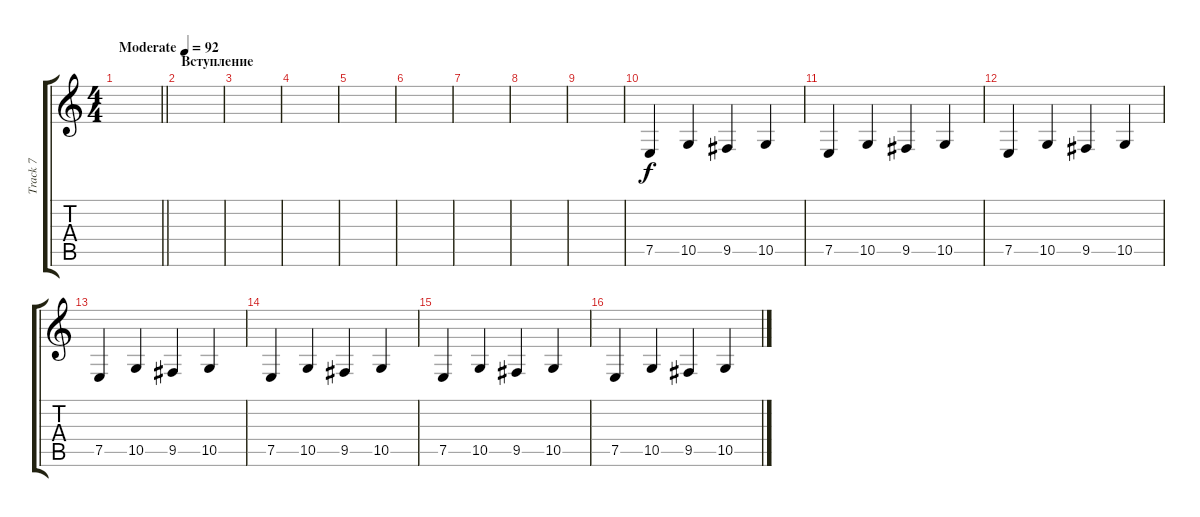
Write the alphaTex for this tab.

\track ("Track 7" "Track 7") {instrument violin}
\staff {score tabs}
\tuning (E4 B3 G3 D3 A2 E2) {hide}
\ts (4 4)
\tempo (92 "Moderate")
\clef g2
\barLineRight lightlight
\ks c
|
\section ("" "Вступление")
|
|
|
|
|
|
|
|
7.5.4 10.5.4 9.5.4 10.5.4 |
7.5.4 10.5.4 9.5.4 10.5.4 |
7.5.4 10.5.4 9.5.4 10.5.4 |
7.5.4 10.5.4 9.5.4 10.5.4 |
7.5.4 10.5.4 9.5.4 10.5.4 |
7.5.4 10.5.4 9.5.4 10.5.4 |
7.5.4 10.5.4 9.5.4 10.5.4
